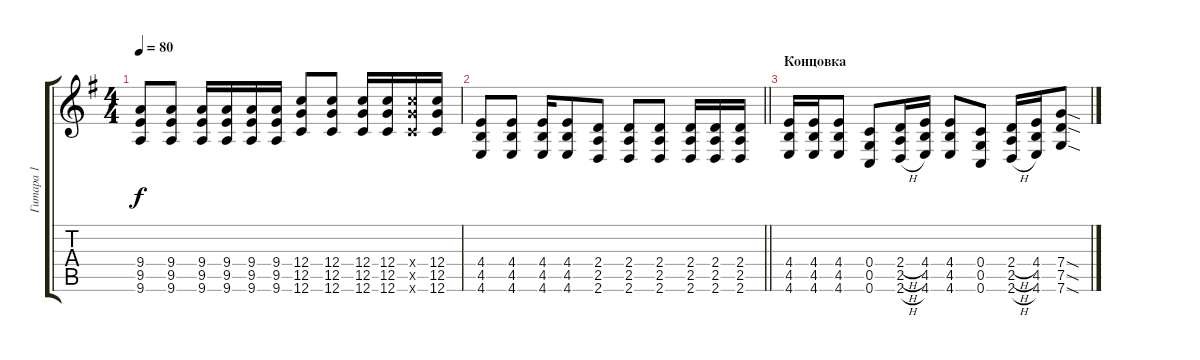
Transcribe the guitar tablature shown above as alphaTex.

\track ("Гитара 1" "Гитара 1") {instrument electricguitarjazz}
\staff {score tabs}
\tuning (D4 A3 F3 C3 G2 C2) {hide}
\ts (4 4)
\tempo 80
\clef g2
\ks eminor
(9.4 9.5 9.6).8{dy f} (9.4 9.5 9.6).8 (9.4 9.5 9.6).16 (9.4 9.5 9.6).16 (9.4 9.5 9.6).16 (9.4 9.5 9.6).16 (12.4 12.5 12.6).8 (12.4 12.5 12.6).8 (12.4 12.5 12.6).16 (12.4 12.5 12.6).16 (12.4{x} 12.5{x} 12.6{x}).16 (12.4 12.5 12.6).16 |
\barLineRight lightlight
(4.4 4.5 4.6).8 (4.4 4.5 4.6).8 (4.4 4.5 4.6).16 (4.4 4.5 4.6).8 (2.4 2.5 2.6).8 (2.4 2.5 2.6).8 (2.4 2.5 2.6).8 (2.4 2.5 2.6).16 (2.4 2.5 2.6).16 (2.4 2.5 2.6).16 |
\section ("" "Концовка")
(4.4 4.5 4.6).16 (4.4 4.5 4.6).16 (4.4 4.5 4.6).8 (0.4 0.5 0.6).8 (2.4{h} 2.5{h} 2.6{h}).16 (4.4 4.5 4.6).16 (4.4 4.5 4.6).8 (0.4 0.5 0.6).8 (2.4{h} 2.5{h} 2.6{h}).16 (4.4 4.5 4.6).16 (7.4{sod} 7.5{sod} 7.6{sod}).8
